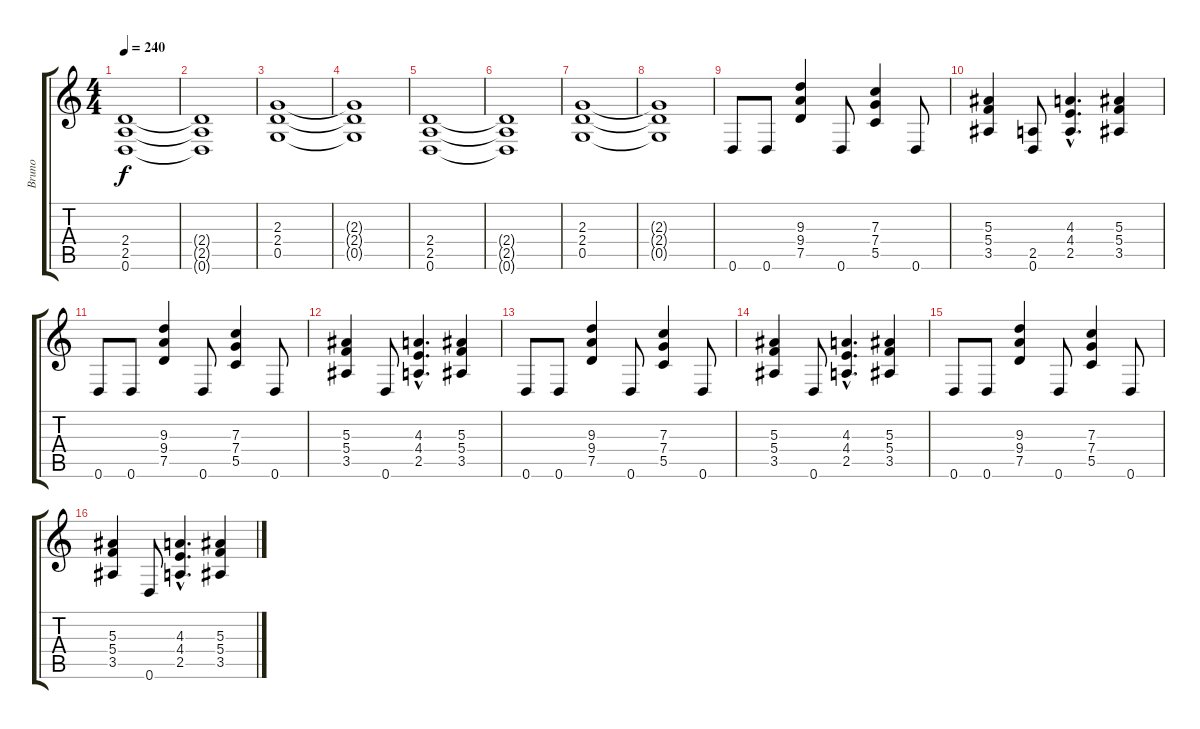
\track ("Bruno" "Bruno") {instrument distortionguitar}
\staff {score tabs}
\tuning (D4 A3 F3 C3 G2 D2) {hide}
\ts (4 4)
\tempo 240
\clef g2
\ks c
(2.4 2.5 0.6).1{dy f} |
(2.4{t} 2.5{t} 0.6{t}).1 |
(2.3 2.4 0.5).1 |
(2.3{t} 2.4{t} 0.5{t}).1 |
(2.4 2.5 0.6).1 |
(2.4{t} 2.5{t} 0.6{t}).1 |
(2.3 2.4 0.5).1 |
(2.3{t} 2.4{t} 0.5{t}).1 |
0.6.8 0.6.8 (9.3 9.4 7.5).4 0.6.8 (7.3 7.4 5.5).4 0.6.8 |
(5.3 5.4 3.5).4 (2.5 0.6).8 (4.3{hac} 4.4{hac} 2.5{hac}).4{d} (5.3 5.4 3.5).4 |
0.6.8 0.6.8 (9.3 9.4 7.5).4 0.6.8 (7.3 7.4 5.5).4 0.6.8 |
(5.3 5.4 3.5).4 0.6.8 (4.3{hac} 4.4{hac} 2.5{hac}).4{d} (5.3 5.4 3.5).4 |
0.6.8 0.6.8 (9.3 9.4 7.5).4 0.6.8 (7.3 7.4 5.5).4 0.6.8 |
(5.3 5.4 3.5).4 0.6.8 (4.3{hac} 4.4{hac} 2.5{hac}).4{d} (5.3 5.4 3.5).4 |
0.6.8 0.6.8 (9.3 9.4 7.5).4 0.6.8 (7.3 7.4 5.5).4 0.6.8 |
(5.3 5.4 3.5).4 0.6.8 (4.3{hac} 4.4{hac} 2.5{hac}).4{d} (5.3 5.4 3.5).4
